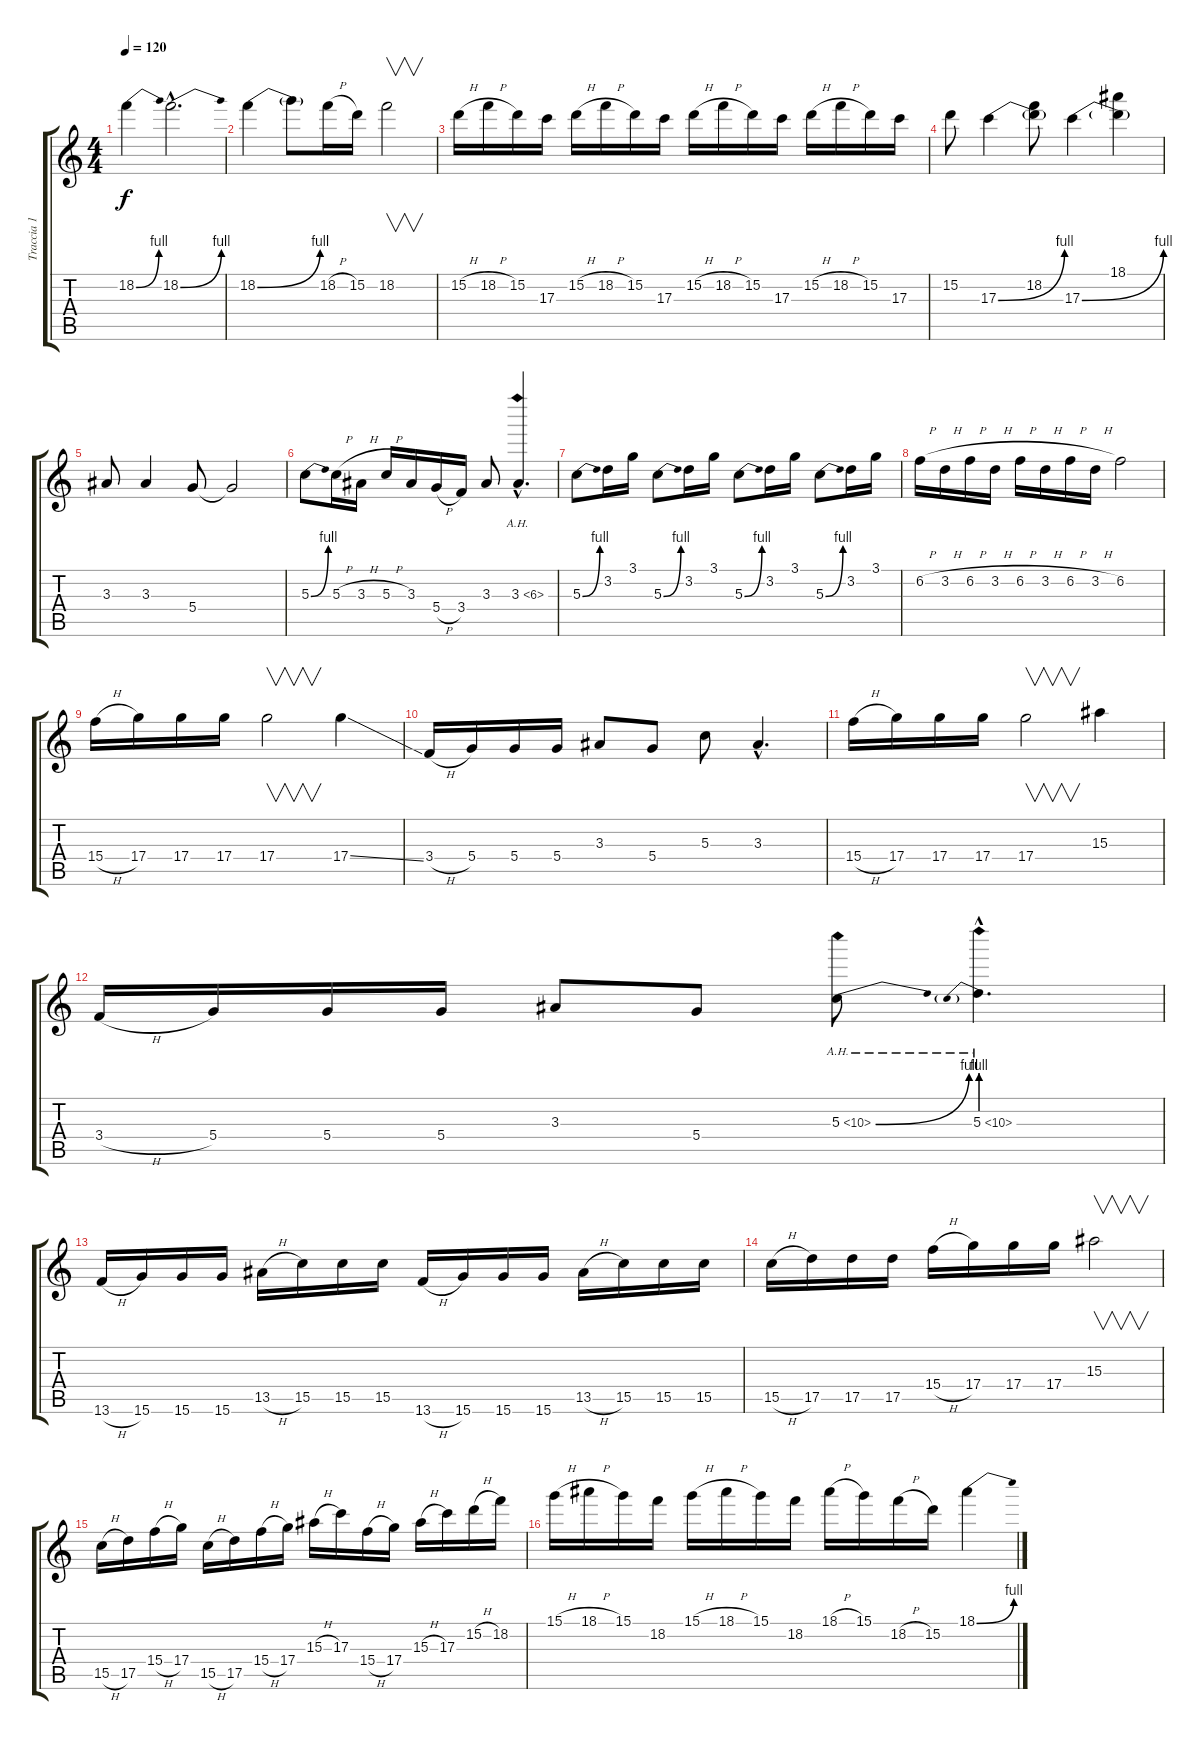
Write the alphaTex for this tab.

\track ("Traccia 1" "Traccia 1") {instrument distortionguitar}
\staff {score tabs}
\tuning (E4 B3 G3 D3 A2 E2) {hide}
\ts (4 4)
\tempo 120
\clef g2
\ks c
18.2{be (bend 0 0 60 4)}.4{dy f instrument distortionguitar} 18.2{be (bend 0 0 60 4) hac}.2{d} |
18.2{be (bend 0 0 60 4)}.4 18.2{t}.8 18.2{h}.16 15.2.16 18.2.2{v} |
15.2{h}.16 18.2{h}.16 15.2.16 17.3.16 15.2{h}.16 18.2{h}.16 15.2.16 17.3.16 15.2{h}.16 18.2{h}.16 15.2.16 17.3.16 15.2{h}.16 18.2{h}.16 15.2.16 17.3.16 |
15.2.8 17.3{be (bend 0 0 60 4)}.4 (18.2 17.3{t}).8 17.3{be (bend 0 0 60 4)}.4 (18.1 17.3{t}).4 |
3.3.8 3.3.4 5.4.8 5.4{t}.2 |
5.3{be (bend 0 0 60 4)}.8 5.3{h}.16 3.3{h}.16 5.3{h}.16 3.3.16 5.4{h}.16 3.4.16 3.3.8 3.3{ah 3 hac}.4{d} |
5.3{be (bend 0 0 60 4)}.8 3.2.16 3.1.16 5.3{be (bend 0 0 60 4)}.8 3.2.16 3.1.16 5.3{be (bend 0 0 60 4)}.8 3.2.16 3.1.16 5.3{be (bend 0 0 60 4)}.8 3.2.16 3.1.16 |
6.2{h}.16 3.2{h}.16 6.2{h}.16 3.2{h}.16 6.2{h}.16 3.2{h}.16 6.2{h}.16 3.2{h}.16 6.2.2 |
15.4{h}.16 17.4.16 17.4.16 17.4.16 17.4.2{v} 17.4{ss}.4 |
3.4{h}.16 5.4.16 5.4.16 5.4.16 3.3.8 5.4.8 5.3.8 3.3{hac}.4{d} |
15.4{h}.16 17.4.16 17.4.16 17.4.16 17.4.2{v} 15.3.4 |
3.4{h}.16 5.4.16 5.4.16 5.4.16 3.3.8 5.4.8 5.3{be (bend 0 0 60 4) ah 5}.8 5.3{be (prebend 0 4 60 4) ah 5 hac}.4{d} |
13.6{h}.16 15.6.16 15.6.16 15.6.16 13.5{h}.16 15.5.16 15.5.16 15.5.16 13.6{h}.16 15.6.16 15.6.16 15.6.16 13.5{h}.16 15.5.16 15.5.16 15.5.16 |
15.5{h}.16 17.5.16 17.5.16 17.5.16 15.4{h}.16 17.4.16 17.4.16 17.4.16 15.3.2{v} |
15.5{h}.16 17.5.16 15.4{h}.16 17.4.16 15.5{h}.16 17.5.16 15.4{h}.16 17.4.16 15.3{h}.16 17.3.16 15.4{h}.16 17.4.16 15.3{h}.16 17.3.16 15.2{h}.16 18.2.16 |
15.1{h}.16 18.1{h}.16 15.1.16 18.2.16 15.1{h}.16 18.1{h}.16 15.1.16 18.2.16 18.1{h}.16 15.1.16 18.2{h}.16 15.2.16 18.1{be (bend 0 0 60 4)}.4
